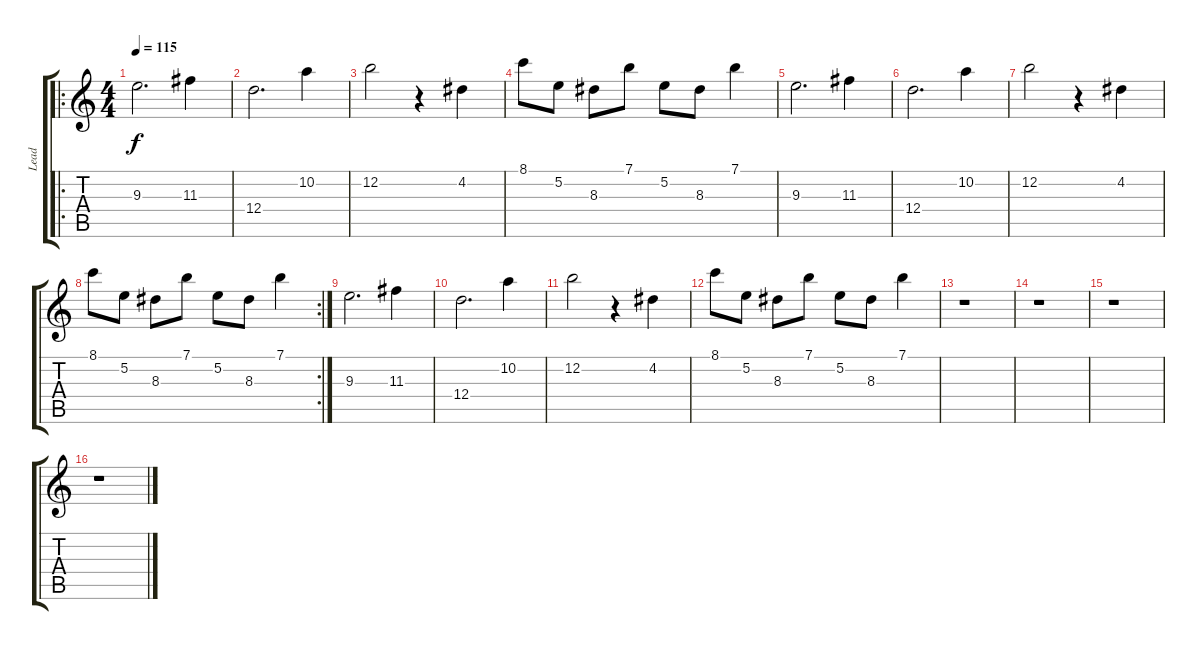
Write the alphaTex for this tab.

\track ("Lead" "Lead") {instrument acousticguitarsteel}
\staff {score tabs}
\tuning (E4 B3 G3 D3 A2 E2) {hide}
\ro
\ts (4 4)
\tempo 115
\clef g2
\ks c
9.3.2{d dy f} 11.3.4 |
12.4.2{d} 10.2.4 |
12.2.2 r.4 4.2.4 |
8.1.8 5.2.8 8.3.8 7.1.8 5.2.8 8.3.8 7.1.4 |
9.3.2{d} 11.3.4 |
12.4.2{d} 10.2.4 |
12.2.2 r.4 4.2.4 |
\rc 2
8.1.8 5.2.8 8.3.8 7.1.8 5.2.8 8.3.8 7.1.4 |
9.3.2{d} 11.3.4 |
12.4.2{d} 10.2.4 |
12.2.2 r.4 4.2.4 |
8.1.8 5.2.8 8.3.8 7.1.8 5.2.8 8.3.8 7.1.4 |
r.1 |
r.1 |
r.1 |
r.1
